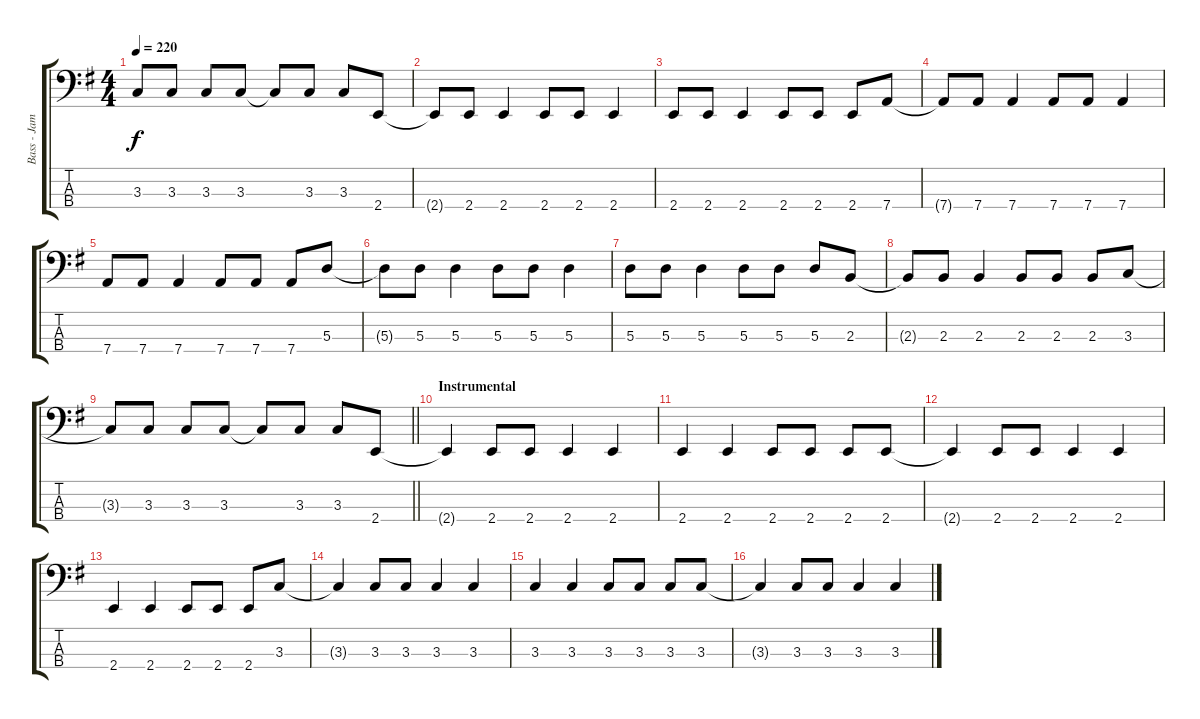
\track ("Bass - James Johnston" "Bass - Jam") {instrument electricbassfinger}
\staff {score tabs}
\tuning (G2 D2 A1 D1) {hide}
\ts (4 4)
\tempo 220
\clef f4
\ks eminor
3.3{t}.8{dy f} 3.3.8 3.3.8 3.3.8 3.3{t}.8 3.3.8 3.3.8 2.4.8 |
2.4{t}.8 2.4.8 2.4.4 2.4.8 2.4.8 2.4.4 |
2.4.8 2.4.8 2.4.4 2.4.8 2.4.8 2.4.8 7.4.8 |
7.4{t}.8 7.4.8 7.4.4 7.4.8 7.4.8 7.4.4 |
7.4.8 7.4.8 7.4.4 7.4.8 7.4.8 7.4.8 5.3.8 |
5.3{t}.8 5.3.8 5.3.4 5.3.8 5.3.8 5.3.4 |
5.3.8 5.3.8 5.3.4 5.3.8 5.3.8 5.3.8 2.3.8 |
2.3{t}.8 2.3.8 2.3.4 2.3.8 2.3.8 2.3.8 3.3.8 |
\barLineRight lightlight
3.3{t}.8 3.3.8 3.3.8 3.3.8 3.3{t}.8 3.3.8 3.3.8 2.4.8 |
\section ("" "Instrumental")
2.4{t}.4 2.4.8 2.4.8 2.4.4 2.4.4 |
2.4.4 2.4.4 2.4.8 2.4.8 2.4.8 2.4.8 |
2.4{t}.4 2.4.8 2.4.8 2.4.4 2.4.4 |
2.4.4 2.4.4 2.4.8 2.4.8 2.4.8 3.3.8 |
3.3{t}.4 3.3.8 3.3.8 3.3.4 3.3.4 |
3.3.4 3.3.4 3.3.8 3.3.8 3.3.8 3.3.8 |
3.3{t}.4 3.3.8 3.3.8 3.3.4 3.3.4
